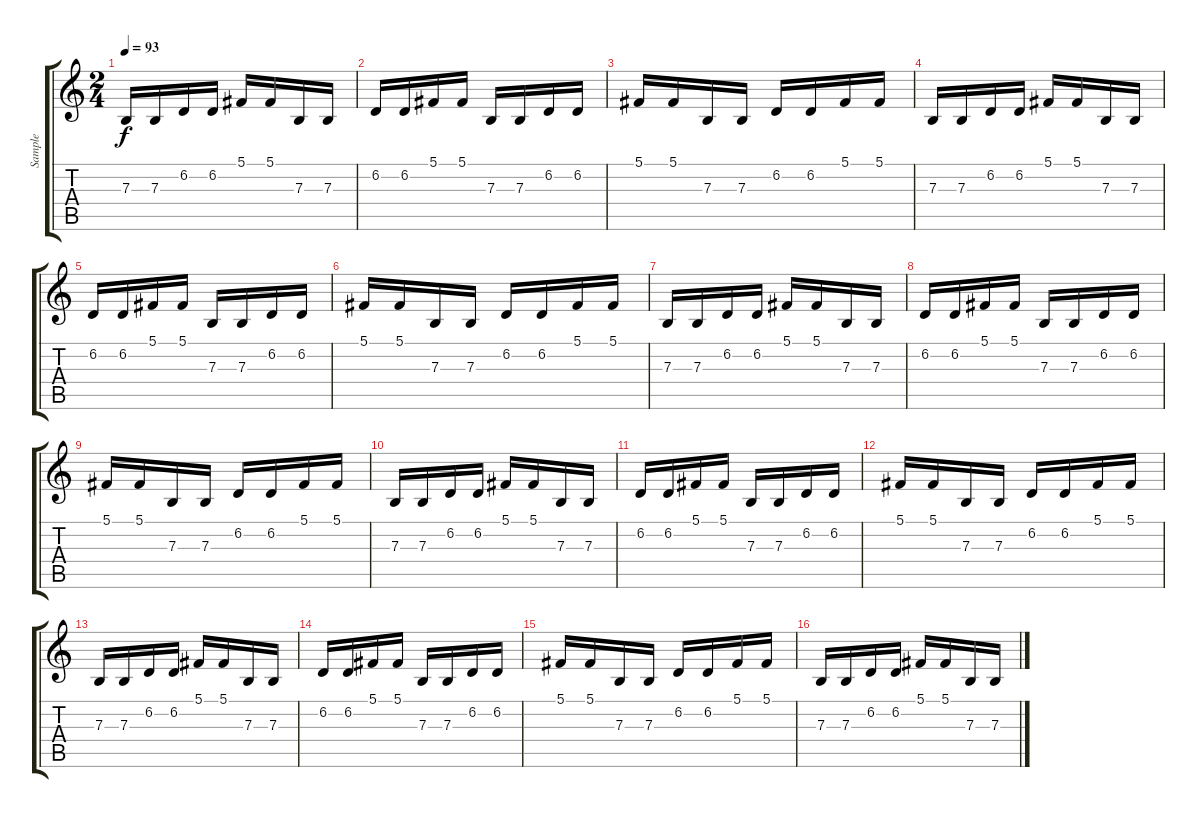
\track ("Sample" "Sample") {instrument lead8bassandlead}
\staff {score tabs}
\tuning (Db4 Ab3 E3 B2 Gb2 B1) {hide}
\ts (2 4)
\tempo 93
\clef g2
\ks c
7.3.16{dy f} 7.3.16 6.2.16 6.2.16 5.1.16 5.1.16 7.3.16 7.3.16 |
6.2.16 6.2.16 5.1.16 5.1.16 7.3.16 7.3.16 6.2.16 6.2.16 |
5.1.16 5.1.16 7.3.16 7.3.16 6.2.16 6.2.16 5.1.16 5.1.16 |
7.3.16 7.3.16 6.2.16 6.2.16 5.1.16 5.1.16 7.3.16 7.3.16 |
6.2.16 6.2.16 5.1.16 5.1.16 7.3.16 7.3.16 6.2.16 6.2.16 |
5.1.16 5.1.16 7.3.16 7.3.16 6.2.16 6.2.16 5.1.16 5.1.16 |
7.3.16 7.3.16 6.2.16 6.2.16 5.1.16 5.1.16 7.3.16 7.3.16 |
6.2.16 6.2.16 5.1.16 5.1.16 7.3.16 7.3.16 6.2.16 6.2.16 |
5.1.16 5.1.16 7.3.16 7.3.16 6.2.16 6.2.16 5.1.16 5.1.16 |
7.3.16 7.3.16 6.2.16 6.2.16 5.1.16 5.1.16 7.3.16 7.3.16 |
6.2.16 6.2.16 5.1.16 5.1.16 7.3.16 7.3.16 6.2.16 6.2.16 |
5.1.16 5.1.16 7.3.16 7.3.16 6.2.16 6.2.16 5.1.16 5.1.16 |
7.3.16 7.3.16 6.2.16 6.2.16 5.1.16 5.1.16 7.3.16 7.3.16 |
6.2.16 6.2.16 5.1.16 5.1.16 7.3.16 7.3.16 6.2.16 6.2.16 |
5.1.16 5.1.16 7.3.16 7.3.16 6.2.16 6.2.16 5.1.16 5.1.16 |
7.3.16 7.3.16 6.2.16 6.2.16 5.1.16 5.1.16 7.3.16 7.3.16
